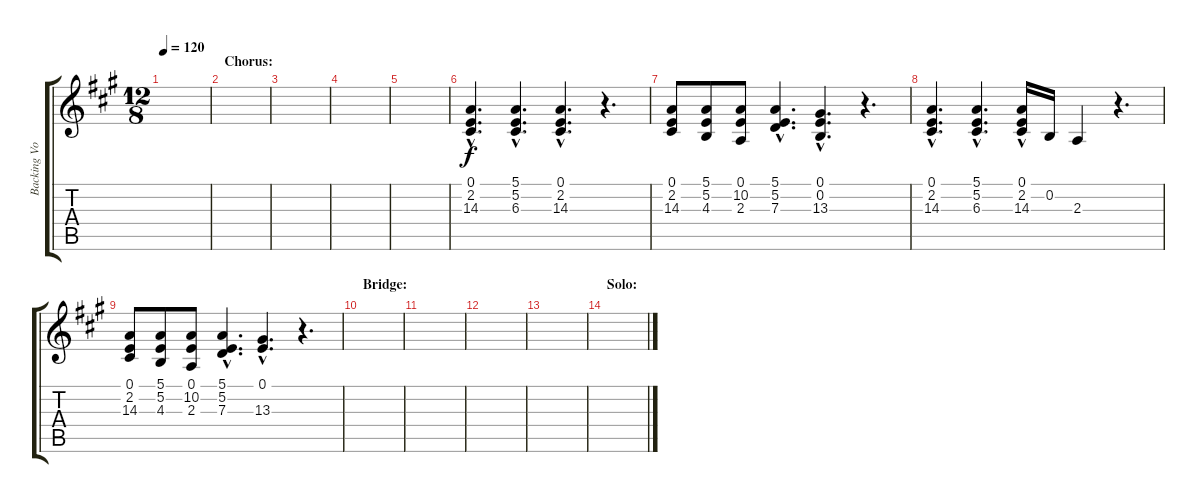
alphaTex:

\track ("Backing Vocals" "Backing Vo") {instrument tuba}
\staff {score tabs}
\tuning (E4 B3 G3 D3 A2 E2) {hide}
\ts (12 8)
\tempo 120
\clef g2
\ks a
|
\section ("" "Chorus:")
|
|
|
|
(0.1{hac} 2.2{hac} 14.3{hac}).4{d} (5.1{hac} 5.2{hac} 6.3{hac}).4{d} (0.1{hac} 2.2{hac} 14.3{hac}).4{d} r.4{d} |
(0.1 2.2 14.3).8 (5.1 5.2 4.3).8 (0.1 10.2 2.3).8 (5.1{hac} 5.2{hac} 7.3{hac}).4{d} (0.1{hac} 0.2{hac} 13.3{hac}).4{d} r.4{d} |
(0.1{hac} 2.2{hac} 14.3{hac}).4{d} (5.1{hac} 5.2{hac} 6.3{hac}).4{d} (0.1{hac} 2.2 14.3{hac}).16 0.2.16 2.3.4 r.4{d} |
(0.1 2.2 14.3).8 (5.1 5.2 4.3).8 (0.1 10.2 2.3).8 (5.1{hac} 5.2{hac} 7.3{hac}).4{d} (0.1{hac} 13.3{hac}).4{d} r.4{d} |
\section ("" "Bridge:")
|
|
|
|
\section ("" "Solo:")
